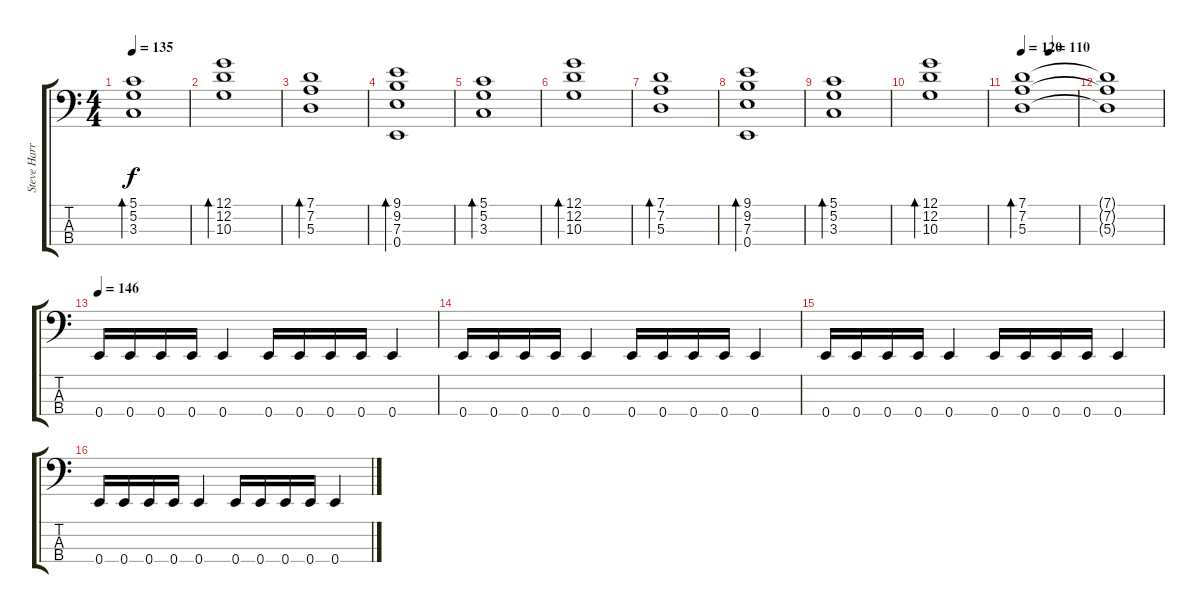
\track ("Steve Harris" "Steve Harr") {instrument electricbassfinger}
\staff {score tabs}
\tuning (G2 D2 A1 E1) {hide}
\ts (4 4)
\tempo 135
\clef f4
\ks c
(5.1 5.2 3.3).1{bd 60 dy f} |
(12.1 12.2 10.3).1{bd 60} |
(7.1 7.2 5.3).1{bd 60} |
(9.1 9.2 7.3 0.4).1{bd 60} |
(5.1 5.2 3.3).1{bd 60} |
(12.1 12.2 10.3).1{bd 60} |
(7.1 7.2 5.3).1{bd 60} |
(9.1 9.2 7.3 0.4).1{bd 60} |
(5.1 5.2 3.3).1{bd 60} |
(12.1 12.2 10.3).1{bd 60} |
\tempo 120
\tempo (110 0.5)
(7.1 7.2 5.3).1{bd 60} |
(7.1{t} 7.2{t} 5.3{t}).1 |
\tempo 146
0.4.16 0.4.16 0.4.16 0.4.16 0.4.4 0.4.16 0.4.16 0.4.16 0.4.16 0.4.4 |
0.4.16 0.4.16 0.4.16 0.4.16 0.4.4 0.4.16 0.4.16 0.4.16 0.4.16 0.4.4 |
0.4.16 0.4.16 0.4.16 0.4.16 0.4.4 0.4.16 0.4.16 0.4.16 0.4.16 0.4.4 |
0.4.16 0.4.16 0.4.16 0.4.16 0.4.4 0.4.16 0.4.16 0.4.16 0.4.16 0.4.4
